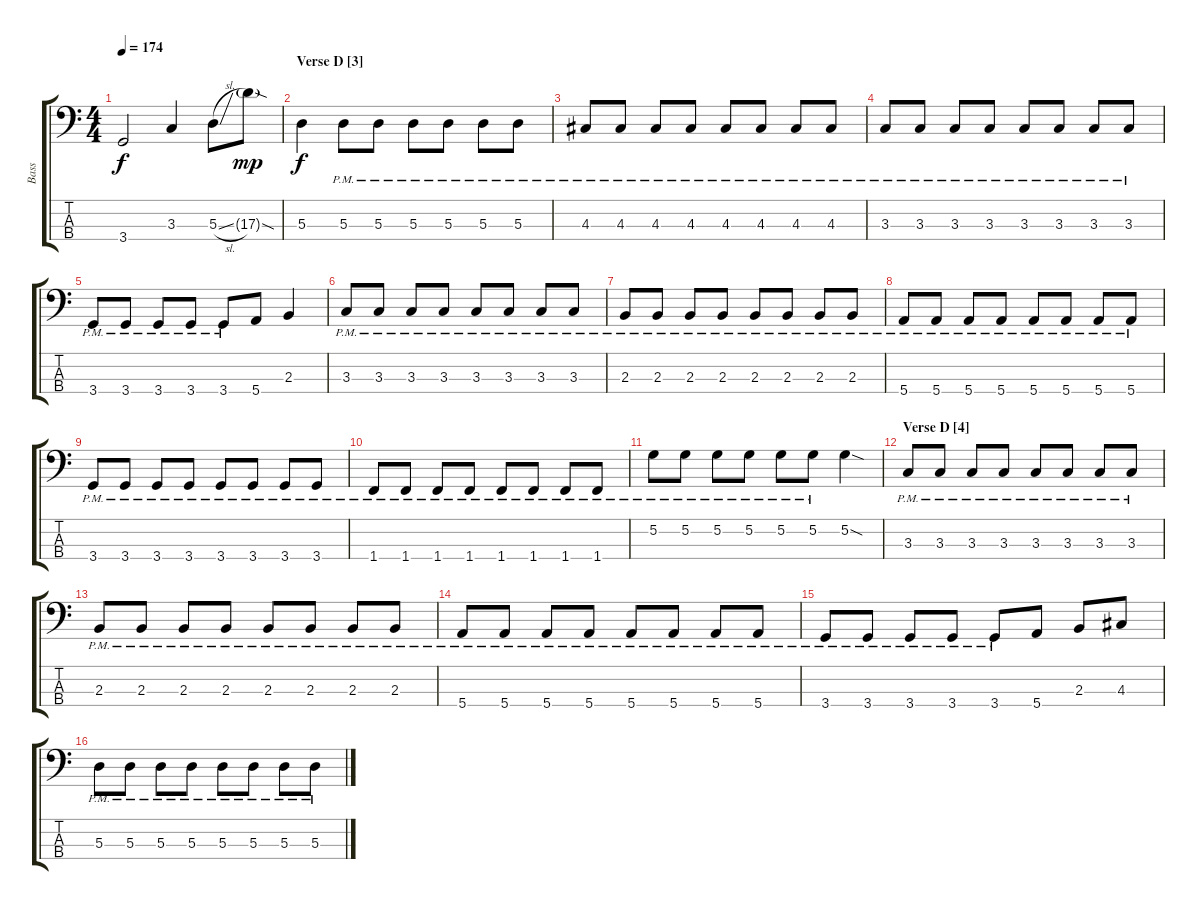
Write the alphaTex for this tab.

\track ("Bass" "Bass") {instrument electricbasspick}
\staff {score tabs}
\tuning (G2 D2 A1 E1) {hide}
\ts (4 4)
\tempo 174
\clef f4
\ks c
3.4.2{dy f} 3.3.4 5.3{sl}.8 17.3{sod g}.8{dy mp} |
\section ("" "Verse D [3]")
5.3.4{dy f} 5.3{pm}.8 5.3{pm}.8 5.3{pm}.8 5.3{pm}.8 5.3{pm}.8 5.3{pm}.8 |
4.3{pm}.8 4.3{pm}.8 4.3{pm}.8 4.3{pm}.8 4.3{pm}.8 4.3{pm}.8 4.3{pm}.8 4.3{pm}.8 |
3.3{pm}.8 3.3{pm}.8 3.3{pm}.8 3.3{pm}.8 3.3{pm}.8 3.3{pm}.8 3.3{pm}.8 3.3{pm}.8 |
3.4{pm}.8 3.4{pm}.8 3.4{pm}.8 3.4{pm}.8 3.4{pm}.8 5.4.8 2.3.4 |
3.3{pm}.8 3.3{pm}.8 3.3{pm}.8 3.3{pm}.8 3.3{pm}.8 3.3{pm}.8 3.3{pm}.8 3.3{pm}.8 |
2.3{pm}.8 2.3{pm}.8 2.3{pm}.8 2.3{pm}.8 2.3{pm}.8 2.3{pm}.8 2.3{pm}.8 2.3{pm}.8 |
5.4{pm}.8 5.4{pm}.8 5.4{pm}.8 5.4{pm}.8 5.4{pm}.8 5.4{pm}.8 5.4{pm}.8 5.4{pm}.8 |
3.4{pm}.8 3.4{pm}.8 3.4{pm}.8 3.4{pm}.8 3.4{pm}.8 3.4{pm}.8 3.4{pm}.8 3.4{pm}.8 |
1.4{pm}.8 1.4{pm}.8 1.4{pm}.8 1.4{pm}.8 1.4{pm}.8 1.4{pm}.8 1.4{pm}.8 1.4{pm}.8 |
5.2{pm}.8 5.2{pm}.8 5.2{pm}.8 5.2{pm}.8 5.2{pm}.8 5.2{pm}.8 5.2{sod}.4 |
\section ("" "Verse D [4]")
3.3{pm}.8 3.3{pm}.8 3.3{pm}.8 3.3{pm}.8 3.3{pm}.8 3.3{pm}.8 3.3{pm}.8 3.3{pm}.8 |
2.3{pm}.8 2.3{pm}.8 2.3{pm}.8 2.3{pm}.8 2.3{pm}.8 2.3{pm}.8 2.3{pm}.8 2.3{pm}.8 |
5.4{pm}.8 5.4{pm}.8 5.4{pm}.8 5.4{pm}.8 5.4{pm}.8 5.4{pm}.8 5.4{pm}.8 5.4{pm}.8 |
3.4{pm}.8 3.4{pm}.8 3.4{pm}.8 3.4{pm}.8 3.4{pm}.8 5.4.8 2.3.8 4.3.8 |
5.3{pm}.8 5.3{pm}.8 5.3{pm}.8 5.3{pm}.8 5.3{pm}.8 5.3{pm}.8 5.3{pm}.8 5.3{pm}.8
